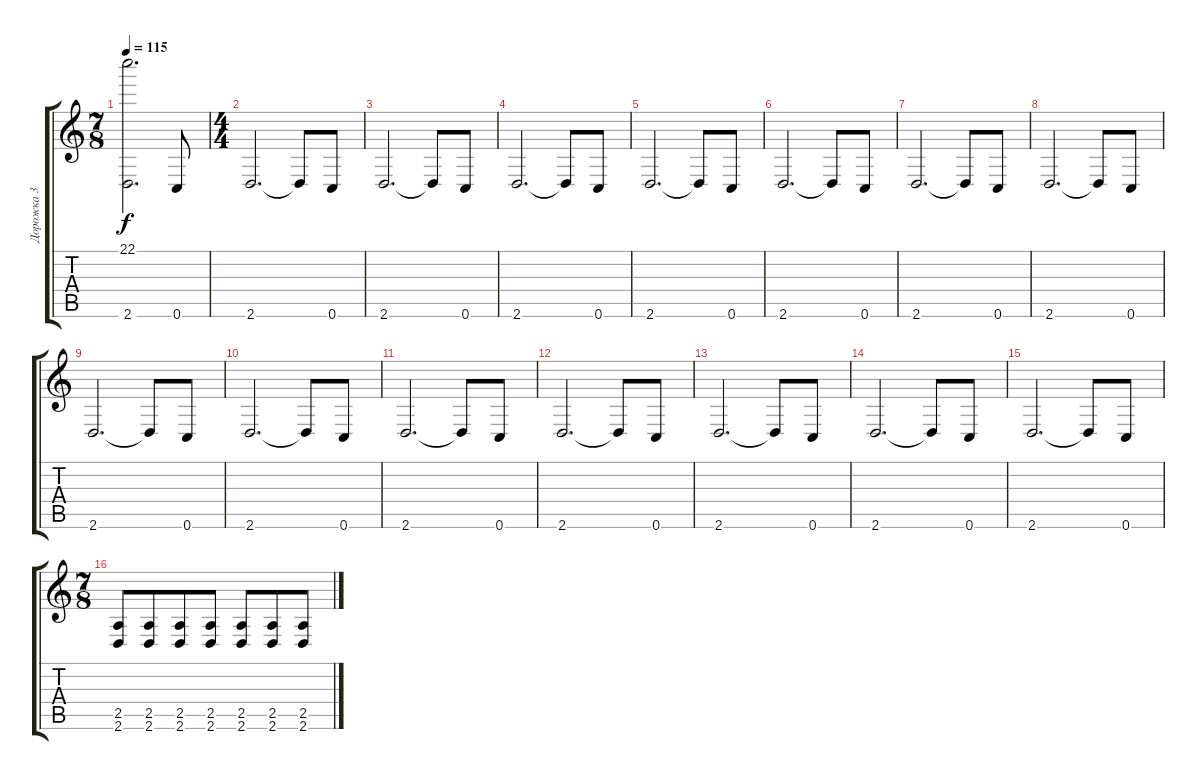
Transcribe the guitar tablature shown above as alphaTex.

\track ("Дорожка 3" "Дорожка 3") {instrument distortionguitar}
\staff {score tabs}
\tuning (D4 A3 F3 C3 G2 C2) {hide}
\ts (7 8)
\tempo 115
\clef g2
\ks c
(22.1{t} 2.6).2{d dy f} 0.6.8 |
\ts (4 4)
2.6.2{d} 2.6{t}.8 0.6.8 |
2.6.2{d} 2.6{t}.8 0.6.8 |
2.6.2{d} 2.6{t}.8 0.6.8 |
2.6.2{d} 2.6{t}.8 0.6.8 |
2.6.2{d} 2.6{t}.8 0.6.8 |
2.6.2{d} 2.6{t}.8 0.6.8 |
2.6.2{d} 2.6{t}.8 0.6.8 |
2.6.2{d} 2.6{t}.8 0.6.8 |
2.6.2{d} 2.6{t}.8 0.6.8 |
2.6.2{d} 2.6{t}.8 0.6.8 |
2.6.2{d} 2.6{t}.8 0.6.8 |
2.6.2{d} 2.6{t}.8 0.6.8 |
2.6.2{d} 2.6{t}.8 0.6.8 |
2.6.2{d} 2.6{t}.8 0.6.8 |
\ts (7 8)
(2.5 2.6).8 (2.5 2.6).8 (2.5 2.6).8 (2.5 2.6).8 (2.5 2.6).8 (2.5 2.6).8 (2.5 2.6).8
